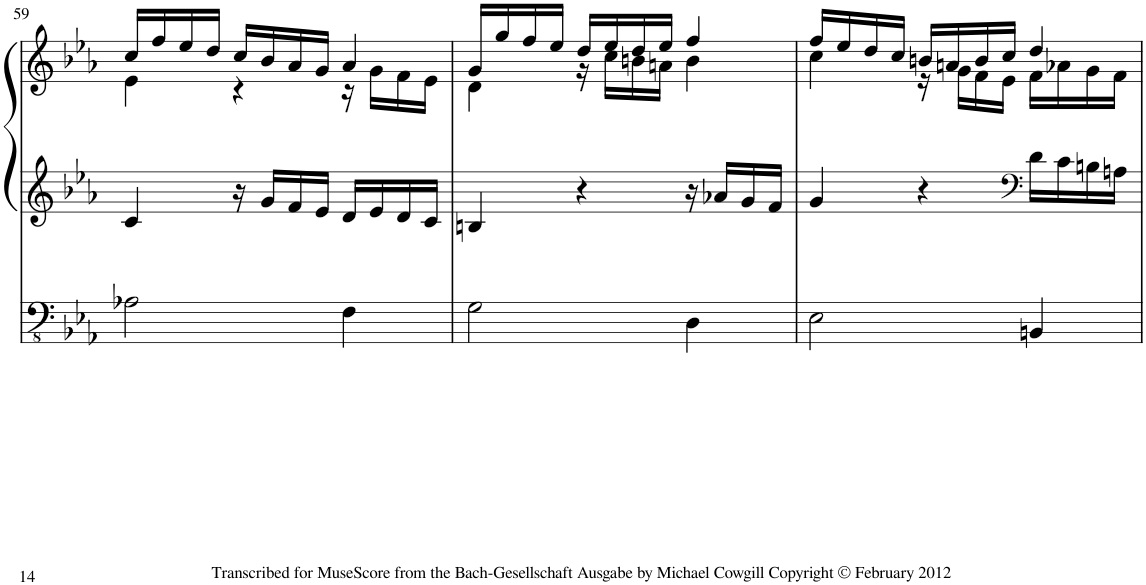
**kern	**kern	**kern
*part1	*part1	*part1
*staff3	*staff2	*staff1
*I"Organ	*	*
!!LO:PB:g=z
*clefFv4	*clefG2	*clefG2
*k[b-e-a-]	*k[b-e-a-]	*k[b-e-a-]
*M3/4	*M3/4	*M3/4
=59	=59	=59
*	*	*^
2AA-X\	4c/	16cc/LL	4e-\
.	.	16ff/	.
.	.	16ee-/	.
.	.	16dd/JJ	.
.	16r	16cc/LL	4r
.	16g/LL	16b-/	.
.	16f/	16a-/	.
.	16e-/JJ	16g/JJ	.
4FF\	16d/LL	4a-/	16r
.	16e-/	.	16g\LL
.	16d/	.	16f\
.	16c/JJ	.	16e-\JJ
=60	=60	=60	=60
2GG\	4Bn/	16g/LL	4d\
.	.	16gg/	.
.	.	16ff/	.
.	.	16ee-/JJ	.
.	4r	16dd/LL	16r
.	.	16ee-/	16cc\LL
.	.	16dd/	16bn\
.	.	16ee-/JJ	16an\JJ
4DD\	16r	4ff/	4b\
.	16a-X/LL	.	.
.	16g/	.	.
.	16f/JJ	.	.
=61	=61	=61	=61
2EE-\	4g/	16ff/LL	4cc\
.	.	16ee-/	.
.	.	16dd/	.
.	.	16cc/JJ	.
.	4r	16bn/LL	16r
.	.	16an/	16g\LL
.	.	16b/	16f\
.	.	16cc/JJ	16e-\JJ
*	*clefF4	*	*
4BBBn/	16d\LL	4dd/	16f\LL
.	16c\	.	16a-X\
.	16Bn\	.	16g\
.	16An\JJ	.	16f\JJ
*	*	*v	*v
=	=	=
*-	*-	*-
